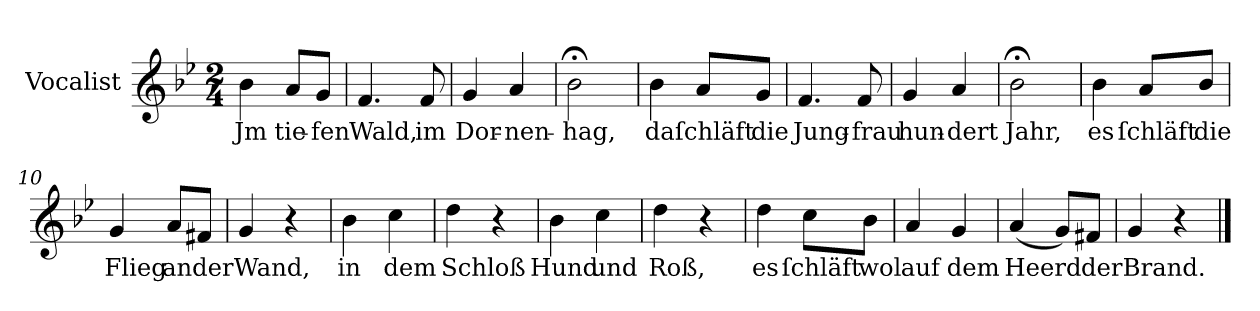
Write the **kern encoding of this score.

**kern	**text
*part1	*part1
*staff1	*staff1
*I"Vocalist	*
*clefG2	*
*k[b-e-]	*
*g:	*
*M2/4	*
=1	=1
4b-	Jm
8a/L	tie-
8g/J	-fen
=2	=2
4.f	Wald,
8f	im
=3	=3
4g	Dor-
4a	-nen-
=4	=4
2b-;<	-hag,
=5	=5
4b-	da
8a/L	ſchläft
8g/J	die
=6	=6
4.f	Jung-
8f	-frau
=7	=7
4g	hun-
4a	-dert
=8	=8
2b-;<	Jahr,
=9	=9
4b-	es
8a/L	ſchläft
8b-/J	die
=10	=10
4g	Flieg
8a/L	an
8f#X/J	der
=11	=11
4g	Wand,
4r	.
=12	=12
4b-	in
4cc	dem
=13	=13
4dd	Schloß
4r	.
=14	=14
4b-	Hund
4cc	und
=15	=15
4dd	Roß,
4r	.
=16	=16
4dd	es
8cc\L	ſchläft
8b-\J	wol
=17	=17
4a	auf
4g	dem
=18	=18
(4a	Heerd
8g/L)	.
8f#X/J	der
=19	=19
4g	Brand.
4r	.
==	==
*-	*-
